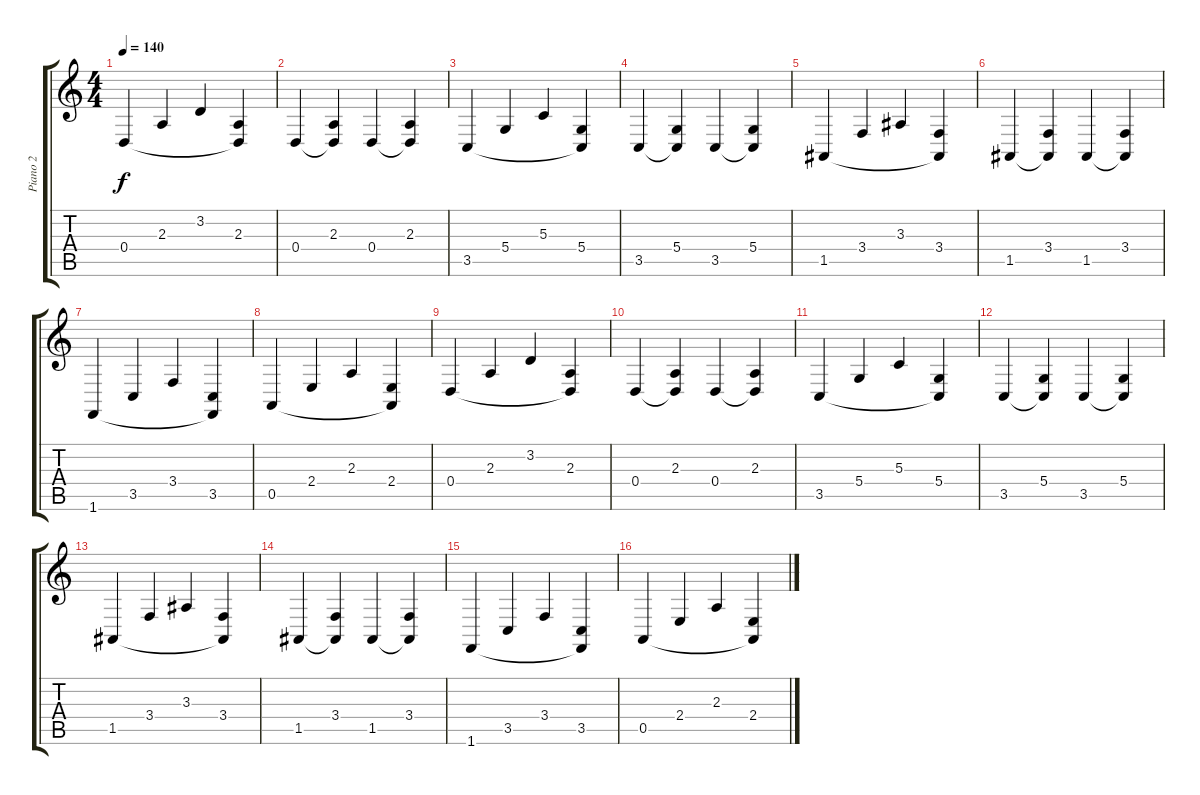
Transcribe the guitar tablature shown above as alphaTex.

\track ("Piano 2" "Piano 2") {instrument brightacousticpiano}
\staff {score tabs}
\tuning (E4 B3 G3 D3 A2 E2) {hide}
\ts (4 4)
\tempo 140
\clef g2
\ks c
0.4.4{dy f} 2.3.4 3.2.4 (2.3 0.4{t}).4 |
0.4.4 (2.3 0.4{t}).4 0.4.4 (2.3 0.4{t}).4 |
3.5.4 5.4.4 5.3.4 (5.4 3.5{t}).4 |
3.5.4 (5.4 3.5{t}).4 3.5.4 (5.4 3.5{t}).4 |
1.5.4 3.4.4 3.3.4 (3.4 1.5{t}).4 |
1.5.4 (3.4 1.5{t}).4 1.5.4 (3.4 1.5{t}).4 |
1.6.4 3.5.4 3.4.4 (3.5 1.6{t}).4 |
0.5.4 2.4.4 2.3.4 (2.4 0.5{t}).4 |
0.4.4 2.3.4 3.2.4 (2.3 0.4{t}).4 |
0.4.4 (2.3 0.4{t}).4 0.4.4 (2.3 0.4{t}).4 |
3.5.4 5.4.4 5.3.4 (5.4 3.5{t}).4 |
3.5.4 (5.4 3.5{t}).4 3.5.4 (5.4 3.5{t}).4 |
1.5.4 3.4.4 3.3.4 (3.4 1.5{t}).4 |
1.5.4 (3.4 1.5{t}).4 1.5.4 (3.4 1.5{t}).4 |
1.6.4 3.5.4 3.4.4 (3.5 1.6{t}).4 |
0.5.4 2.4.4 2.3.4 (2.4 0.5{t}).4
